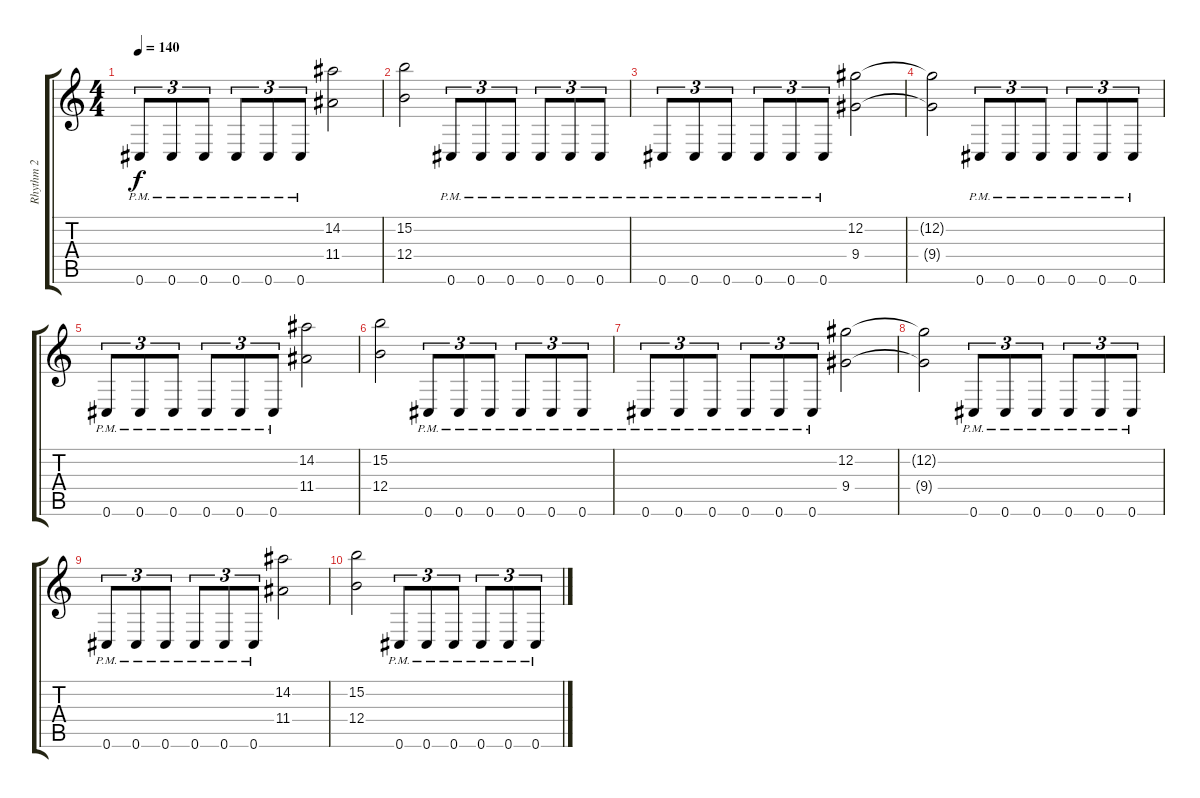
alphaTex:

\track ("Rhythm 2" "Rhythm 2") {instrument distortionguitar}
\staff {score tabs}
\tuning (Db4 Ab3 E3 B2 Gb2 Db2) {hide}
\ts (4 4)
\tempo 140
\clef g2
\ks c
0.6{pm}.8{tu (3 2) dy f} 0.6{pm}.8{tu (3 2)} 0.6{pm}.8{tu (3 2)} 0.6{pm}.8{tu (3 2)} 0.6{pm}.8{tu (3 2)} 0.6{pm}.8{tu (3 2)} (14.2 11.4).2 |
(15.2 12.4).2 0.6{pm}.8{tu (3 2)} 0.6{pm}.8{tu (3 2)} 0.6{pm}.8{tu (3 2)} 0.6{pm}.8{tu (3 2)} 0.6{pm}.8{tu (3 2)} 0.6{pm}.8{tu (3 2)} |
0.6{pm}.8{tu (3 2)} 0.6{pm}.8{tu (3 2)} 0.6{pm}.8{tu (3 2)} 0.6{pm}.8{tu (3 2)} 0.6{pm}.8{tu (3 2)} 0.6{pm}.8{tu (3 2)} (12.2 9.4).2 |
(12.2{t} 9.4{t}).2 0.6{pm}.8{tu (3 2)} 0.6{pm}.8{tu (3 2)} 0.6{pm}.8{tu (3 2)} 0.6{pm}.8{tu (3 2)} 0.6{pm}.8{tu (3 2)} 0.6{pm}.8{tu (3 2)} |
0.6{pm}.8{tu (3 2)} 0.6{pm}.8{tu (3 2)} 0.6{pm}.8{tu (3 2)} 0.6{pm}.8{tu (3 2)} 0.6{pm}.8{tu (3 2)} 0.6{pm}.8{tu (3 2)} (14.2 11.4).2 |
(15.2 12.4).2 0.6{pm}.8{tu (3 2)} 0.6{pm}.8{tu (3 2)} 0.6{pm}.8{tu (3 2)} 0.6{pm}.8{tu (3 2)} 0.6{pm}.8{tu (3 2)} 0.6{pm}.8{tu (3 2)} |
0.6{pm}.8{tu (3 2)} 0.6{pm}.8{tu (3 2)} 0.6{pm}.8{tu (3 2)} 0.6{pm}.8{tu (3 2)} 0.6{pm}.8{tu (3 2)} 0.6{pm}.8{tu (3 2)} (12.2 9.4).2 |
(12.2{t} 9.4{t}).2 0.6{pm}.8{tu (3 2)} 0.6{pm}.8{tu (3 2)} 0.6{pm}.8{tu (3 2)} 0.6{pm}.8{tu (3 2)} 0.6{pm}.8{tu (3 2)} 0.6{pm}.8{tu (3 2)} |
0.6{pm}.8{tu (3 2)} 0.6{pm}.8{tu (3 2)} 0.6{pm}.8{tu (3 2)} 0.6{pm}.8{tu (3 2)} 0.6{pm}.8{tu (3 2)} 0.6{pm}.8{tu (3 2)} (14.2 11.4).2 |
(15.2 12.4).2 0.6{pm}.8{tu (3 2)} 0.6{pm}.8{tu (3 2)} 0.6{pm}.8{tu (3 2)} 0.6{pm}.8{tu (3 2)} 0.6{pm}.8{tu (3 2)} 0.6{pm}.8{tu (3 2)}
